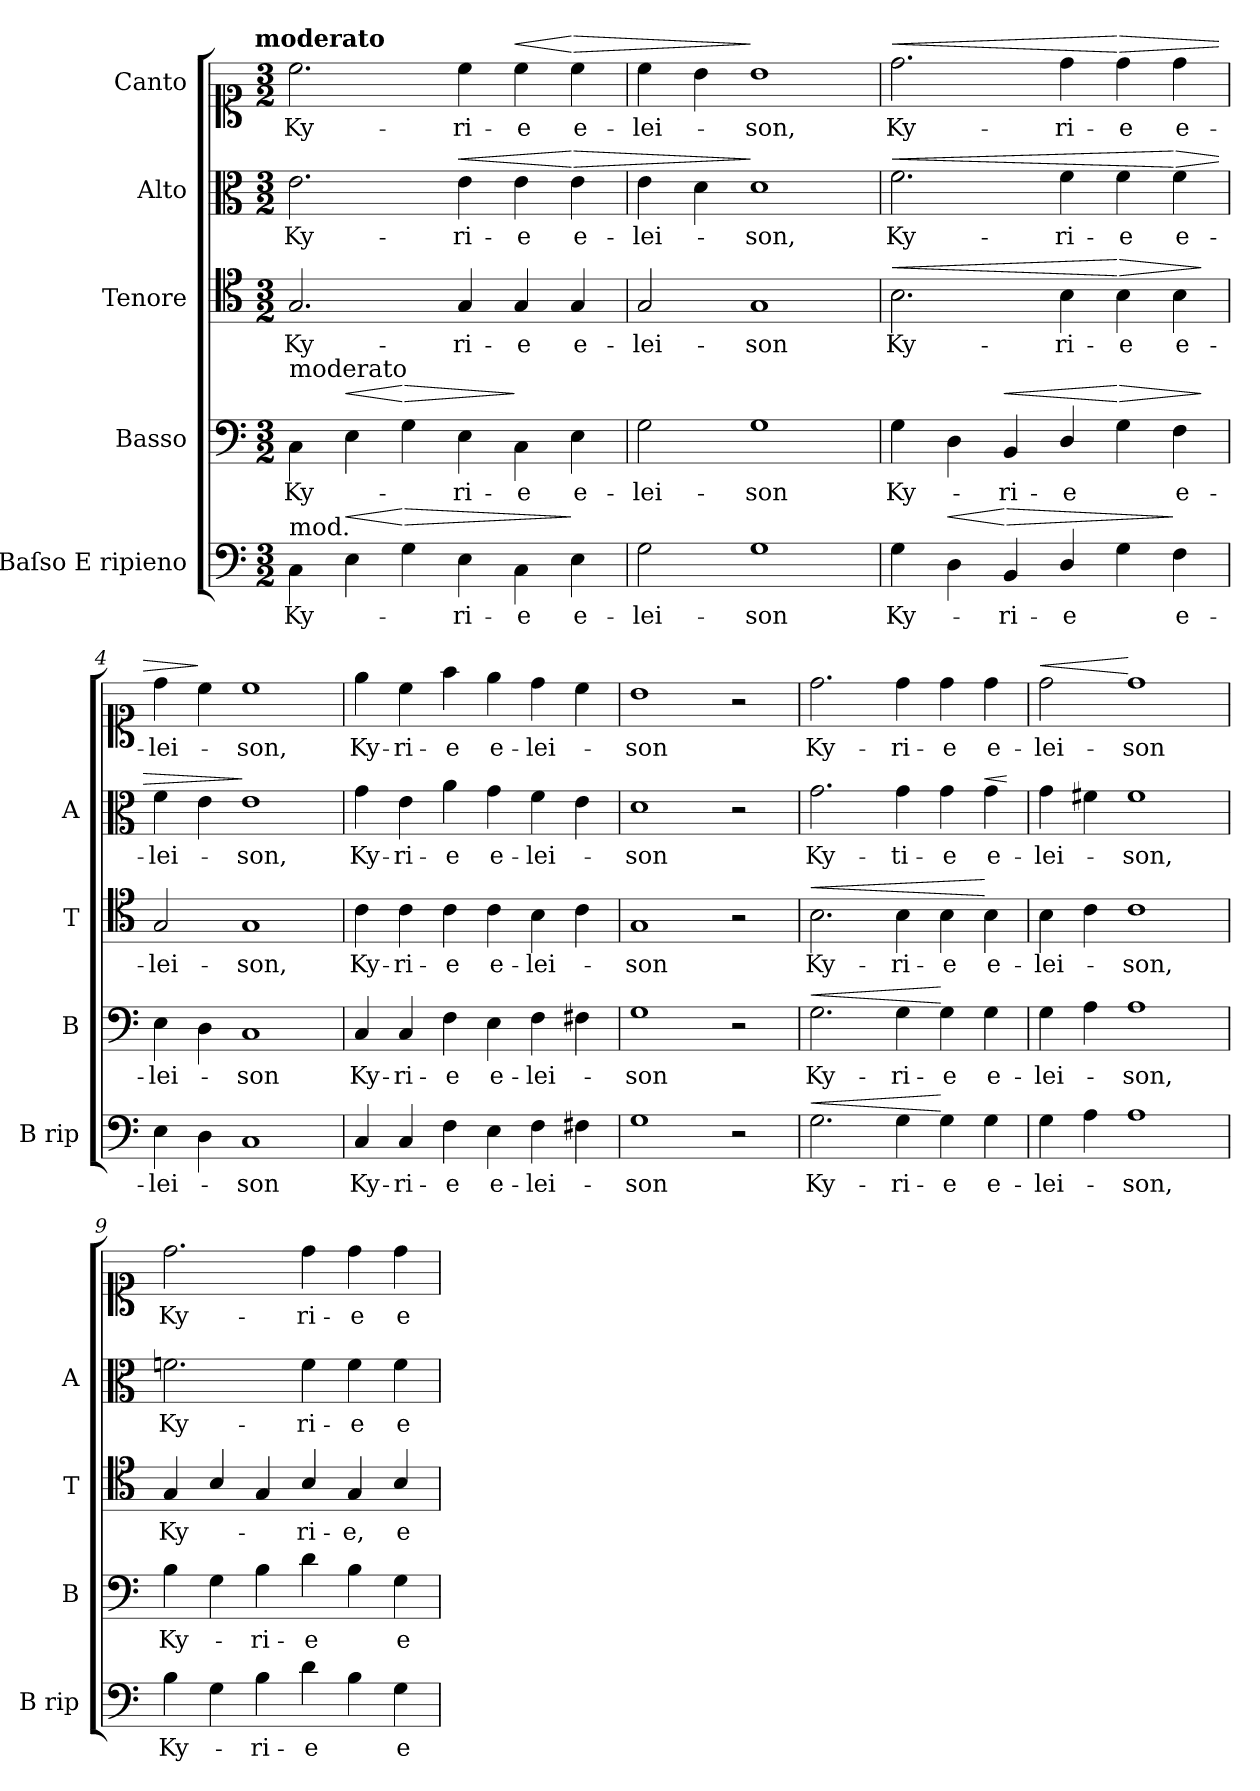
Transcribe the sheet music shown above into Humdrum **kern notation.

**kern	**text	**dynam	**kern	**text	**dynam	**kern	**text	**dynam	**kern	**text	**dynam	**kern	**text	**dynam
*part5	*part5	*part5	*part4	*part4	*part4	*part3	*part3	*part3	*part2	*part2	*part2	*part1	*part1	*part1
*staff5	*staff5	*staff5	*staff4	*staff4	*staff4	*staff3	*staff3	*staff3	*staff2	*staff2	*staff2	*staff1	*staff1	*staff1
*I"Baſso E ripieno	*	*	*I"Basso	*	*	*I"Tenore	*	*	*I"Alto	*	*	*I"Canto	*	*
*I'B rip	*	*	*I'B	*	*	*I'T	*	*	*I'A	*	*	*	*	*
*clefF4	*	*	*clefF4	*	*	*clefC4	*	*	*clefC3	*	*	*clefC1	*	*
*k[]	*	*	*k[]	*	*	*k[]	*	*	*k[]	*	*	*k[]	*	*
*C:	*	*	*C:	*	*	*C:	*	*	*C:	*	*	*C:	*	*
!!LO:TX:omd:t=moderato
*M3/2	*	*	*M3/2	*	*	*M3/2	*	*	*M3/2	*	*	*M3/2	*	*
*MM92	*	*	*MM92	*	*	*MM92	*	*	*MM92	*	*	*MM92	*	*
=1	=1	=1	=1	=1	=1	=1	=1	=1	=1	=1	=1	=1	=1	=1
!	!	!	!LO:TX:a:t=moderato	!	!	!	!	!	!	!	!	!	!	!
!LO:TX:a:t=mod.	!	!	!	!	!	!	!	!	!	!	!	!	!	!
4C\	Ky-	.	4C\	Ky-	.	2.G/	Ky-	.	2.e\	Ky-	.	2.cc\	Ky-	.
!	!	!LO:HP:a	!	!	!LO:HP:a	!	!	!	!	!	!	!	!	!
4E\	.	<	4E\	.	<	.	.	.	.	.	.	.	.	.
!	!	!LO:HP:n=1:a	!	!	!LO:HP:n=1:a	!	!	!	!	!	!	!	!	!
4G\	.	[ >	4G\	.	[ >	.	.	.	.	.	.	.	.	.
!	!	!	!	!	!	!	!	!	!	!	!LO:HP:a	!	!	!
4E\	-ri-	.	4E\	-ri-	.	4G/	-ri-	.	4e\	-ri-	<	4cc\	-ri-	.
!	!	!	!	!	!	!	!	!	!	!	!	!	!	!LO:HP:a
4C\	-e	.	4C\	-e	]	4G/	-e	.	4e\	-e	.	4cc\	-e	<
!	!	!	!	!	!	!	!	!	!	!	!LO:HP:n=1:a	!	!	!LO:HP:n=1:a
4E\	e-	]	4E\	e-	.	4G/	e-	.	4e\	e-	[ >	4cc\	e-	[ >
=2	=2	=2	=2	=2	=2	=2	=2	=2	=2	=2	=2	=2	=2	=2
2G\	-lei-	.	2G\	-lei-	.	2G/	-lei-	.	4e\	-lei-	.	4cc\	-lei-	.
.	.	.	.	.	.	.	.	.	4d\	.	.	4b\	.	.
1G	-son	.	1G	-son	.	1G	-son	.	1d	-son,	]	1b	-son,	]
=3	=3	=3	=3	=3	=3	=3	=3	=3	=3	=3	=3	=3	=3	=3
!	!	!	!	!	!	!	!	!LO:HP:a	!	!	!LO:HP:a	!	!	!LO:HP:a
4G\	Ky-	.	4G\	Ky-	.	2.B\	Ky-	<	2.f\	Ky-	<	2.dd\	Ky-	<
!	!	!LO:HP:a	!	!	!	!	!	!	!	!	!	!	!	!
4D\	.	<	4D\	.	.	.	.	.	.	.	.	.	.	.
!	!	!LO:HP:n=1:a	!	!	!LO:HP:a	!	!	!	!	!	!	!	!	!
4BB/	-ri-	[ >	4BB/	-ri-	<	.	.	.	.	.	.	.	.	.
4D/	-e	.	4D/	-e	.	4B\	-ri-	.	4f\	-ri-	.	4dd\	-ri-	.
!	!	!	!	!	!LO:HP:n=1:a	!	!	!LO:HP:n=1:a	!	!	!	!	!	!LO:HP:n=1:a
4G\	.	.	4G\	.	[ >	4B\	-e	[ >	4f\	-e	.	4dd\	-e	[ >
!	!	!	!	!	!	!	!	!	!	!	!LO:HP:n=1:a	!	!	!
4F\	e-	]	4F\	e-	.	4B\	e-	.	4f\	e-	[ >	4dd\	e-	.
.	.	.	.	.	]	.	.	]	.	.	.	.	.	.
=4	=4	=4	=4	=4	=4	=4	=4	=4	=4	=4	=4	=4	=4	=4
4E\	-lei-	.	4E\	-lei-	.	2G/	-lei-	.	4f\	-lei-	.	4dd\	-lei-	.
4D\	.	.	4D\	.	.	.	.	.	4e\	.	.	4cc\	.	]
1C	-son	.	1C	-son	.	1G	-son,	.	1e	-son,	]	1cc	-son,	.
=5	=5	=5	=5	=5	=5	=5	=5	=5	=5	=5	=5	=5	=5	=5
4C/	Ky-	.	4C/	Ky-	.	4c\	Ky-	.	4g\	Ky-	.	4ee\	Ky-	.
4C/	-ri-	.	4C/	-ri-	.	4c\	-ri-	.	4e\	-ri-	.	4cc\	-ri-	.
4F\	-e	.	4F\	-e	.	4c\	-e	.	4a\	-e	.	4ff\	-e	.
4E\	e-	.	4E\	e-	.	4c\	e-	.	4g\	e-	.	4ee\	e-	.
4F\	-lei-	.	4F\	-lei-	.	4B\	-lei-	.	4f\	-lei-	.	4dd\	-lei-	.
4F#X\	.	.	4F#X\	.	.	4c\	.	.	4e\	.	.	4cc\	.	.
=6	=6	=6	=6	=6	=6	=6	=6	=6	=6	=6	=6	=6	=6	=6
1G	-son	.	1G	-son	.	1G	-son	.	1d	-son	.	1b	-son	.
2r	.	.	2r	.	.	2r	.	.	2r	.	.	2r	.	.
=7	=7	=7	=7	=7	=7	=7	=7	=7	=7	=7	=7	=7	=7	=7
!	!	!LO:HP:a	!	!	!LO:HP:a	!	!	!LO:HP:a	!	!	!	!	!	!
2.G\	Ky-	<	2.G\	Ky-	<	2.B\	Ky-	<	2.g\	Ky-	.	2.dd\	Ky-	.
4G\	-ri-	.	4G\	-ri-	.	4B\	-ri-	.	4g\	-ti-	.	4dd\	-ri-	.
4G\	-e	[	4G\	-e	[	4B\	-e	.	4g\	-e	.	4dd\	-e	.
!	!	!	!	!	!	!	!	!	!	!	!LO:HP:a	!	!	!
4G\	e-	.	4G\	e-	.	4B\	e-	[	4g\	e-	<	4dd\	e-	.
.	.	.	.	.	.	.	.	.	.	.	[	.	.	.
=8	=8	=8	=8	=8	=8	=8	=8	=8	=8	=8	=8	=8	=8	=8
!	!	!	!	!	!	!	!	!	!	!	!	!	!	!LO:HP:a
4G\	-lei-	.	4G\	-lei-	.	4B\	-lei-	.	4g\	-lei-	.	2dd\	-lei-	<
4A\	.	.	4A\	.	.	4c\	.	.	4f#X\	.	.	.	.	.
1A	-son,	.	1A	-son,	.	1c	-son,	.	1f#	-son,	.	1dd	-son	[
=9	=9	=9	=9	=9	=9	=9	=9	=9	=9	=9	=9	=9	=9	=9
4B\	Ky-	.	4B\	Ky-	.	4G/	Ky-	.	2.fn\	Ky-	.	2.dd\	Ky-	.
4G\	.	.	4G\	.	.	4B/	.	.	.	.	.	.	.	.
4B\	-ri-	.	4B\	-ri-	.	4G/	.	.	.	.	.	.	.	.
4d\	-e	.	4d\	-e	.	4B/	-ri-	.	4f\	-ri-	.	4dd\	-ri-	.
4B\	.	.	4B\	.	.	4G/	-e,	.	4f\	-e	.	4dd\	-e	.
4G\	e-	.	4G\	e-	.	4B/	e-	.	4f\	e-	.	4dd\	e-	.
=	=	=	=	=	=	=	=	=	=	=	=	=	=	=
*-	*-	*-	*-	*-	*-	*-	*-	*-	*-	*-	*-	*-	*-	*-
